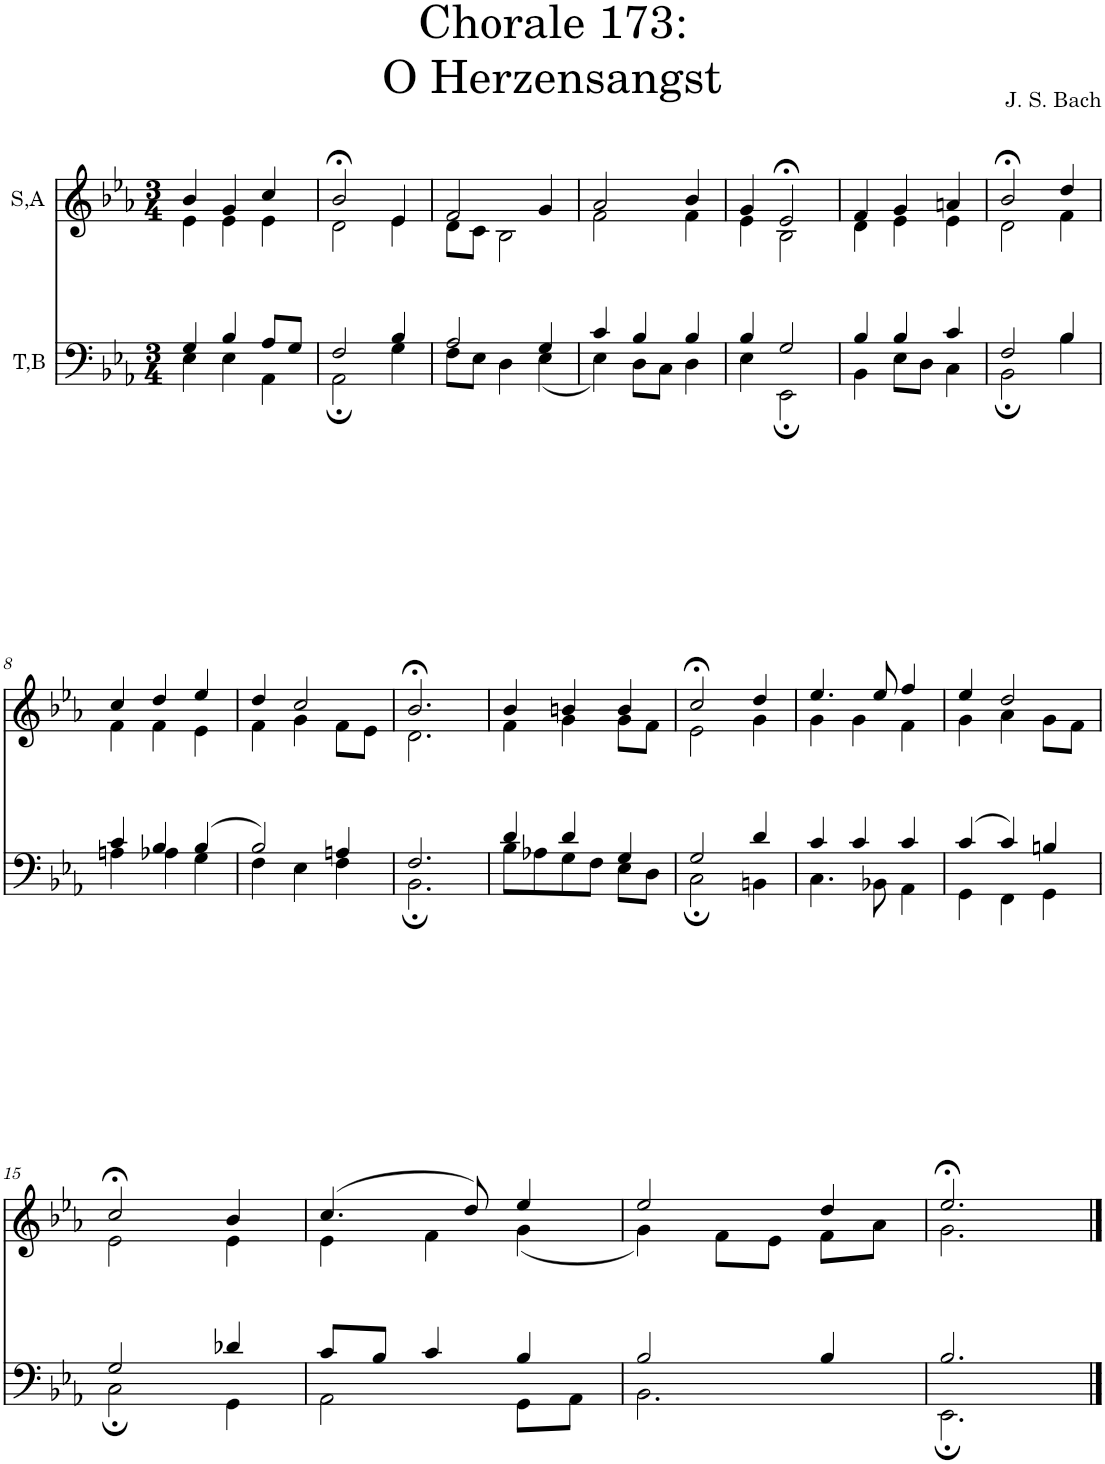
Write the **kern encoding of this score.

**kern	**kern
*part2	*part1
*staff2	*staff1
*I"T,B	*I"S,A
*clefF4	*clefG2
*k[b-e-a-]	*k[b-e-a-]
*M3/4	*M3/4
=1	=1
*^	*^
4G/	4E-\	4b-/	4e-\
4B-/	4E-\	4g/	4e-\
8A-/L	4AA-\	4cc/	4e-\
8G/J	.	.	.
=2	=2	=2	=2
2F/	2AA-;\	2b-;</	2d\
4B-/	4G\	4e-/	4e-\
=3	=3	=3	=3
2A-/	8F\L	2f/	8d\L
.	8E-\J	.	8c\J
.	4D\	.	2B-\
4G/	(<4E-\	4g/	.
=4	=4	=4	=4
4c/	4E-\)	2a-/	2f\
4B-/	8D\L	.	.
.	8C\J	.	.
4B-/	4D\	4b-/	4f\
=5	=5	=5	=5
4B-/	4E-\	4g/	4e-\
2G/	2EE-;\	2e-;</	2B-\
=6	=6	=6	=6
4B-/	4BB-\	4f/	4d\
4B-/	8E-\L	4g/	4e-\
.	8D\J	.	.
4c/	4C\	4an/	4e-\
=7	=7	=7	=7
2F/	2BB-;\	2b-;</	2d\
4B-/	4B-\	4dd/	4f\
!!LO:LB:g=z	!!
=8	=8	=8	=8
4c/	4An\	4cc/	4f\
4B-/	4A-X\	4dd/	4f\
(>4B-/	4G\	4ee-/	4e-\
=9	=9	=9	=9
2B-/)	4F\	4dd/	4f\
.	4E-\	2cc/	4g\
4An/	4F\	.	8f\L
.	.	.	8e-\J
=10	=10	=10	=10
2.F/	2.BB-;\	2.b-;</	2.d\
=11	=11	=11	=11
4d/	8B-\L	4b-/	4f\
.	8A-X\	.	.
4d/	8G\	4bn/	4g\
.	8F\J	.	.
4G/	8E-\L	4b/	8g\L
.	8D\J	.	8f\J
=12	=12	=12	=12
2G/	2C;\	2cc;</	2e-\
4d/	4BBn\	4dd/	4g\
=13	=13	=13	=13
4c/	4.C\	4.ee-/	4g\
4c/	.	.	4g\
.	8BB-X\	8ee-/	.
4c/	4AA-\	4ff/	4f\
=14	=14	=14	=14
(>4c/	4GG\	4ee-/	4g\
4c/)	4FF\	2dd/	4a-\
4Bn/	4GG\	.	8g\L
.	.	.	8f\J
!!LO:LB:g=z	!!
=15	=15	=15	=15
2G/	2C;\	2cc;</	2e-\
4d-X/	4GG\	4b-/	4e-\
=16	=16	=16	=16
8c/L	2AA-\	(>4.cc/	4e-\
8B-/J	.	.	.
4c/	.	.	4f\
.	.	8dd/)	.
4B-/	8GG\L	4ee-/	(<4g\
.	8AA-\J	.	.
=17	=17	=17	=17
2B-/	2.BB-\	2ee-/	4g\)
.	.	.	8f\L
.	.	.	8e-\J
4B-/	.	4dd/	8f\L
.	.	.	8a-\J
=18	=18	=18	=18
2.B-/	2.EE-;\	2.ee-;</	2.g\
*v	*v	*	*
*	*v	*v
==	==
*-	*-
